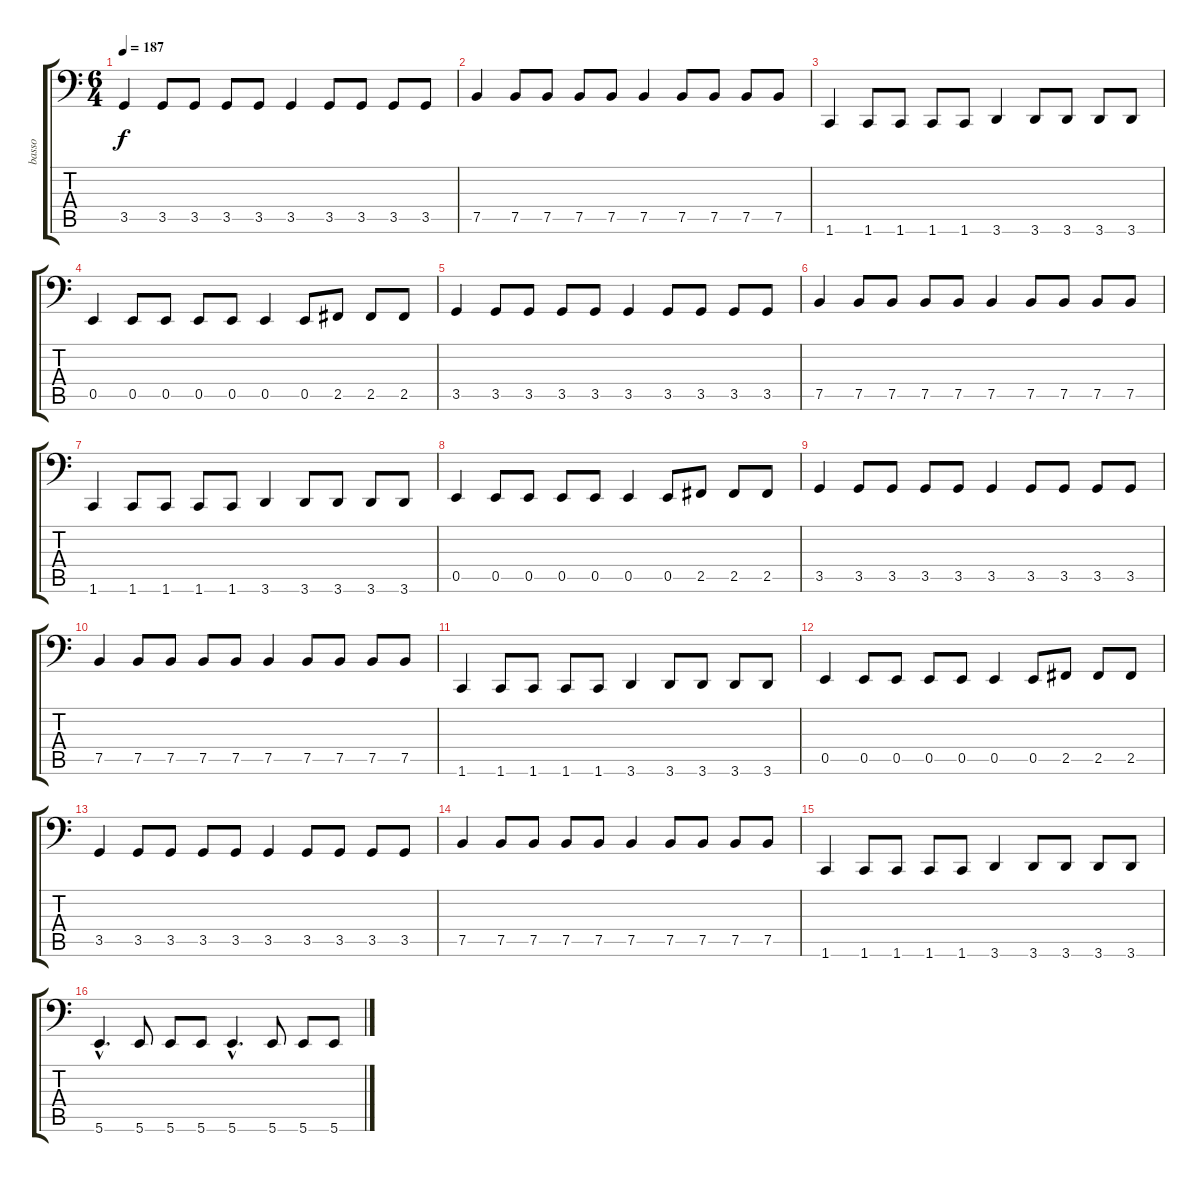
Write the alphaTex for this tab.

\track ("basso" "basso") {instrument electricbassfinger}
\staff {score tabs}
\tuning (B2 Gb2 D2 A1 E1 B0) {hide}
\ts (6 4)
\tempo 187
\clef f4
\ks c
3.5.4{dy f} 3.5.8 3.5.8 3.5.8 3.5.8 3.5.4 3.5.8 3.5.8 3.5.8 3.5.8 |
7.5.4 7.5.8 7.5.8 7.5.8 7.5.8 7.5.4 7.5.8 7.5.8 7.5.8 7.5.8 |
1.6.4 1.6.8 1.6.8 1.6.8 1.6.8 3.6.4 3.6.8 3.6.8 3.6.8 3.6.8 |
0.5.4 0.5.8 0.5.8 0.5.8 0.5.8 0.5.4 0.5.8 2.5.8 2.5.8 2.5.8 |
3.5.4 3.5.8 3.5.8 3.5.8 3.5.8 3.5.4 3.5.8 3.5.8 3.5.8 3.5.8 |
7.5.4 7.5.8 7.5.8 7.5.8 7.5.8 7.5.4 7.5.8 7.5.8 7.5.8 7.5.8 |
1.6.4 1.6.8 1.6.8 1.6.8 1.6.8 3.6.4 3.6.8 3.6.8 3.6.8 3.6.8 |
0.5.4 0.5.8 0.5.8 0.5.8 0.5.8 0.5.4 0.5.8 2.5.8 2.5.8 2.5.8 |
3.5.4 3.5.8 3.5.8 3.5.8 3.5.8 3.5.4 3.5.8 3.5.8 3.5.8 3.5.8 |
7.5.4 7.5.8 7.5.8 7.5.8 7.5.8 7.5.4 7.5.8 7.5.8 7.5.8 7.5.8 |
1.6.4 1.6.8 1.6.8 1.6.8 1.6.8 3.6.4 3.6.8 3.6.8 3.6.8 3.6.8 |
0.5.4 0.5.8 0.5.8 0.5.8 0.5.8 0.5.4 0.5.8 2.5.8 2.5.8 2.5.8 |
3.5.4 3.5.8 3.5.8 3.5.8 3.5.8 3.5.4 3.5.8 3.5.8 3.5.8 3.5.8 |
7.5.4 7.5.8 7.5.8 7.5.8 7.5.8 7.5.4 7.5.8 7.5.8 7.5.8 7.5.8 |
1.6.4 1.6.8 1.6.8 1.6.8 1.6.8 3.6.4 3.6.8 3.6.8 3.6.8 3.6.8 |
5.6{hac}.4{d} 5.6.8 5.6.8 5.6.8 5.6{hac}.4{d} 5.6.8 5.6.8 5.6.8
